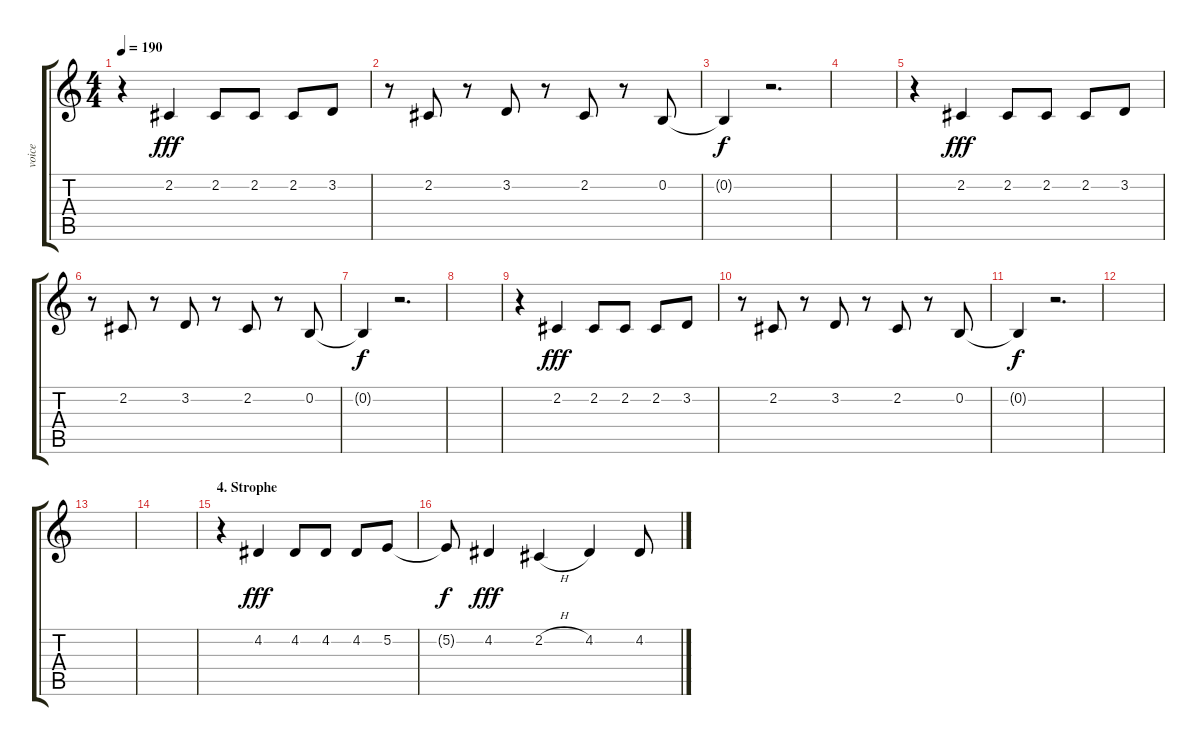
\track ("voice" "voice") {instrument lead8bassandlead}
\staff {score tabs}
\tuning (E4 B3 G3 D3 A2 E2) {hide}
\ts (4 4)
\tempo 190
\clef g2
\ks c
r.4{dy fff} 2.2.4 2.2.8 2.2.8 2.2.8 3.2.8 |
r.8 2.2.8 r.8 3.2.8 r.8 2.2.8 r.8 0.2.8 |
0.2{t}.4{dy f} r.2{d} |
|
r.4 2.2.4{dy fff} 2.2.8 2.2.8 2.2.8 3.2.8 |
r.8 2.2.8 r.8 3.2.8 r.8 2.2.8 r.8 0.2.8 |
0.2{t}.4{dy f} r.2{d} |
|
r.4 2.2.4{dy fff} 2.2.8 2.2.8 2.2.8 3.2.8 |
r.8 2.2.8 r.8 3.2.8 r.8 2.2.8 r.8 0.2.8 |
0.2{t}.4{dy f} r.2{d} |
|
|
|
\section ("" "4. Strophe")
r.4 4.2.4{dy fff} 4.2.8 4.2.8 4.2.8 5.2.8 |
5.2{t}.8{dy f} 4.2.4{dy fff} 2.2{h}.4 4.2.4 4.2.8
